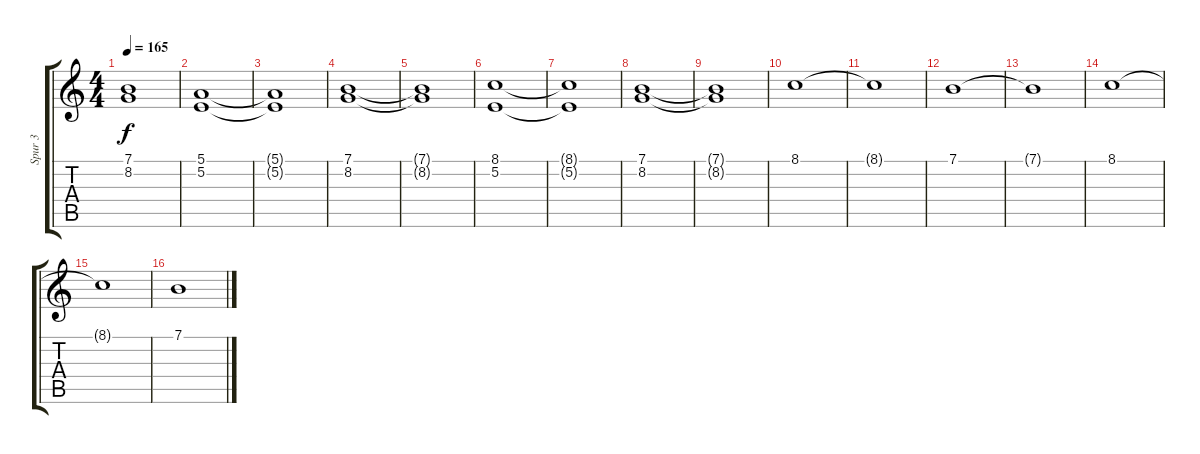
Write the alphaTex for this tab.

\track ("Spur 3" "Spur 3") {instrument pad4choir}
\staff {score tabs}
\tuning (E4 B3 G3 D3 A2 E2) {hide}
\ts (4 4)
\tempo 165
\clef g2
\ks c
(7.1{t} 8.2{t}).1{dy f} |
(5.1 5.2).1 |
(5.1{t} 5.2{t}).1 |
(7.1 8.2).1 |
(7.1{t} 8.2{t}).1 |
(8.1 5.2).1 |
(8.1{t} 5.2{t}).1 |
(7.1 8.2).1 |
(7.1{t} 8.2{t}).1 |
8.1.1 |
8.1{t}.1 |
7.1.1 |
7.1{t}.1 |
8.1.1 |
8.1{t}.1 |
7.1.1
